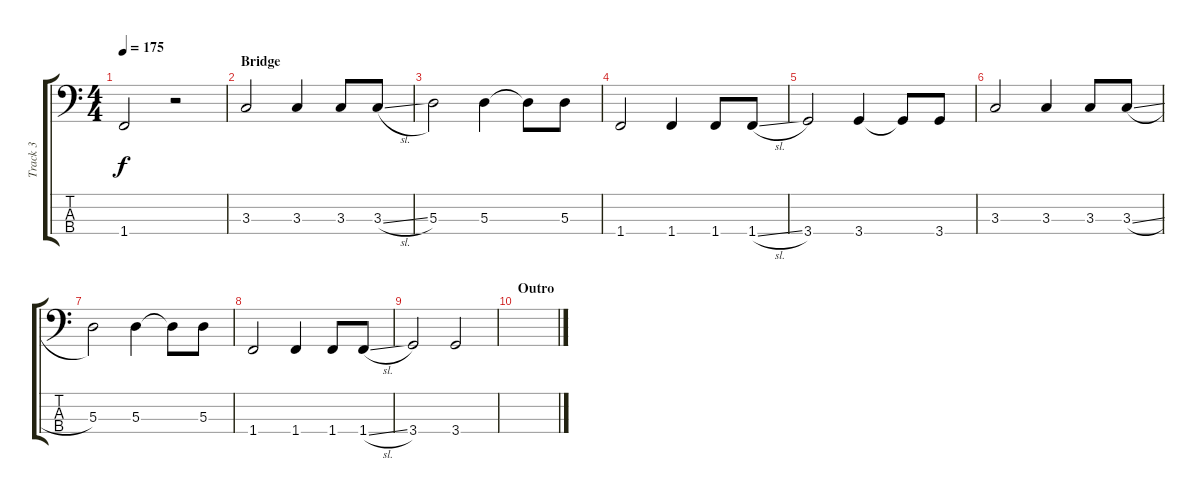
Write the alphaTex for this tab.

\track ("Track 3" "Track 3") {instrument electricbassfinger}
\staff {score tabs}
\tuning (G2 D2 A1 E1) {hide}
\ts (4 4)
\tempo 175
\clef f4
\ks c
1.4.2{dy f} r.2 |
\section ("" "Bridge")
3.3.2 3.3.4 3.3.8 3.3{sl}.8 |
5.3.2 5.3.4 5.3{t}.8 5.3.8 |
1.4.2 1.4.4 1.4.8 1.4{sl}.8 |
3.4.2 3.4.4 3.4{t}.8 3.4.8 |
3.3.2 3.3.4 3.3.8 3.3{sl}.8 |
5.3.2 5.3.4 5.3{t}.8 5.3.8 |
1.4.2 1.4.4 1.4.8 1.4{sl}.8 |
3.4.2 3.4.2 |
\section ("" "Outro")
